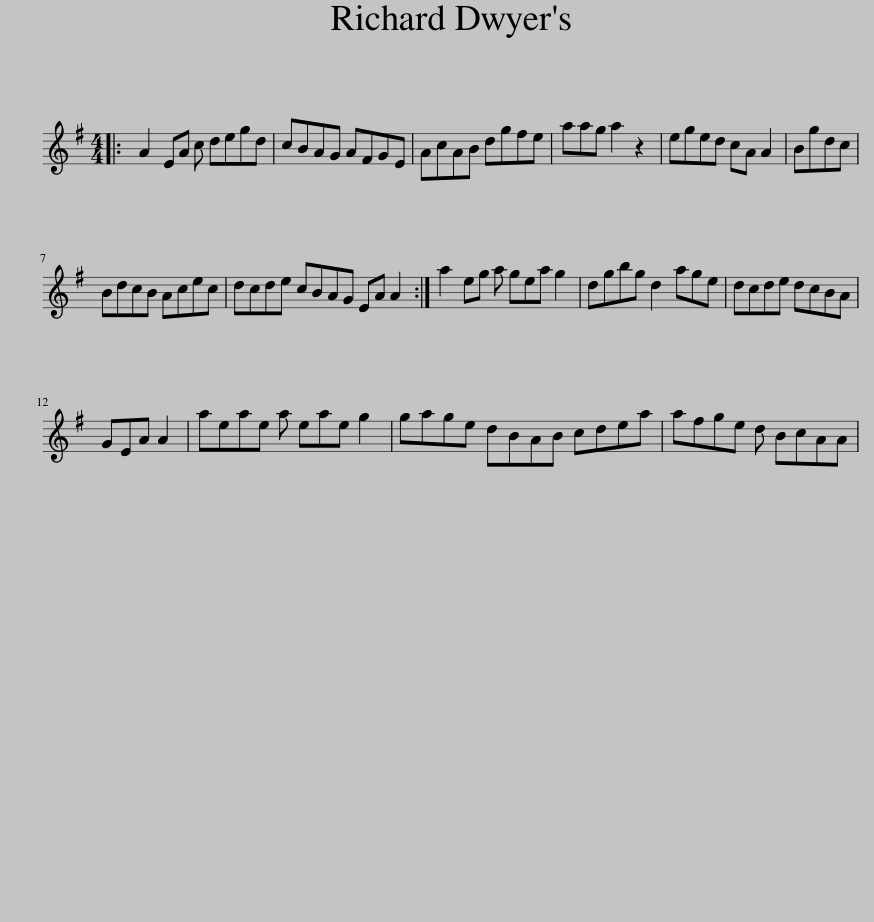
X:1
L:1/8
M:4/4
I:linebreak $
K:Emin
V:1 treble
V:1
|: A2 EA c degd | cBAG AFGE | AcAB dgfe | aag a2 z2 | eged cA A2 | %5
 Bgdc |$ BdcB Acec | dcde cBAG EA A2 :| a2 eg a gea g2 | dgbg d2 age | %10
 dcde dcBA |$ GEA A2 | aeae a eae g2 | gage dBAB cdea | afge d BcAA | %15
